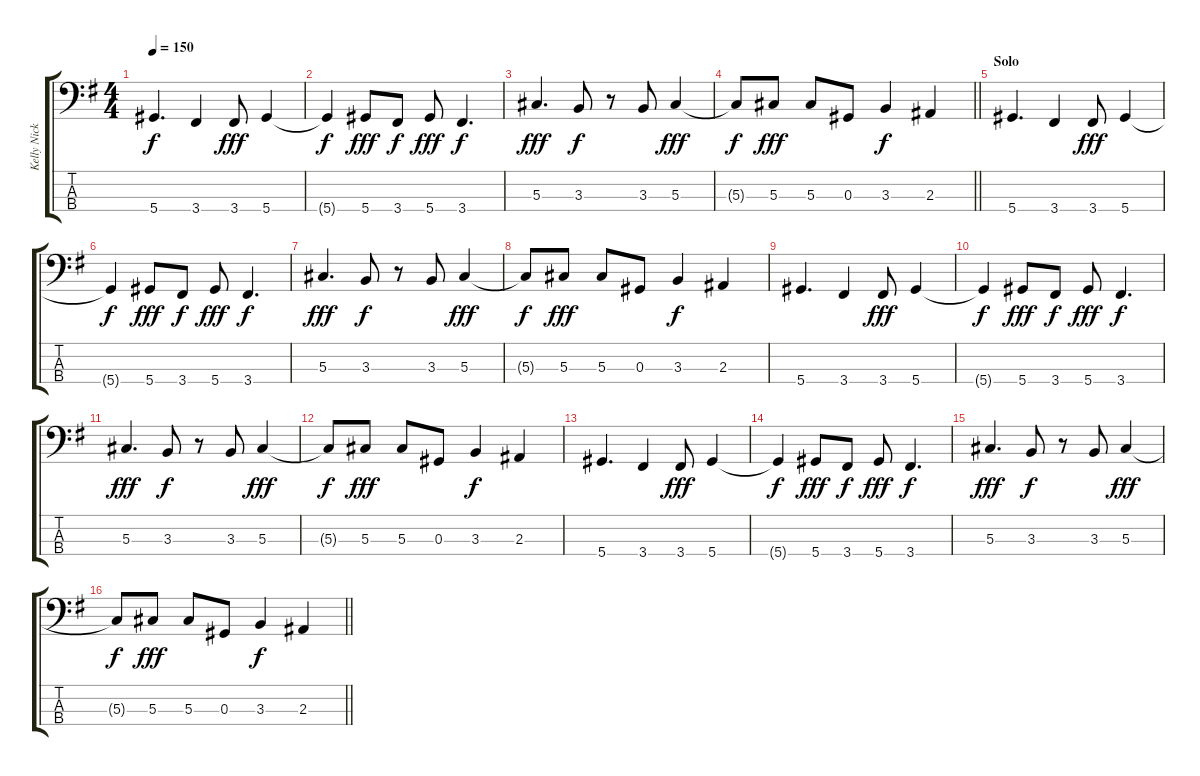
\track ("Kelly Nickels - Bass" "Kelly Nick") {instrument electricbasspick}
\staff {score tabs}
\tuning (Gb2 Db2 Ab1 Eb1) {hide}
\ts (4 4)
\tempo 150
\clef f4
\ks g
5.4.4{d dy f} 3.4.4 3.4.8{dy fff} 5.4.4 |
5.4{t}.4{dy f} 5.4.8{dy fff} 3.4.8{dy f} 5.4.8{dy fff} 3.4.4{d dy f} |
5.3.4{d dy fff} 3.3.8{dy f} r.8 3.3.8 5.3.4{dy fff} |
\barLineRight lightlight
5.3{t}.8{dy f} 5.3.8{dy fff} 5.3.8 0.3.8 3.3.4{dy f} 2.3.4 |
\section ("" "Solo")
5.4.4{d} 3.4.4 3.4.8{dy fff} 5.4.4 |
5.4{t}.4{dy f} 5.4.8{dy fff} 3.4.8{dy f} 5.4.8{dy fff} 3.4.4{d dy f} |
5.3.4{d dy fff} 3.3.8{dy f} r.8 3.3.8 5.3.4{dy fff} |
5.3{t}.8{dy f} 5.3.8{dy fff} 5.3.8 0.3.8 3.3.4{dy f} 2.3.4 |
5.4.4{d} 3.4.4 3.4.8{dy fff} 5.4.4 |
5.4{t}.4{dy f} 5.4.8{dy fff} 3.4.8{dy f} 5.4.8{dy fff} 3.4.4{d dy f} |
5.3.4{d dy fff} 3.3.8{dy f} r.8 3.3.8 5.3.4{dy fff} |
5.3{t}.8{dy f} 5.3.8{dy fff} 5.3.8 0.3.8 3.3.4{dy f} 2.3.4 |
5.4.4{d} 3.4.4 3.4.8{dy fff} 5.4.4 |
5.4{t}.4{dy f} 5.4.8{dy fff} 3.4.8{dy f} 5.4.8{dy fff} 3.4.4{d dy f} |
5.3.4{d dy fff} 3.3.8{dy f} r.8 3.3.8 5.3.4{dy fff} |
\barLineRight lightlight
5.3{t}.8{dy f} 5.3.8{dy fff} 5.3.8 0.3.8 3.3.4{dy f} 2.3.4
